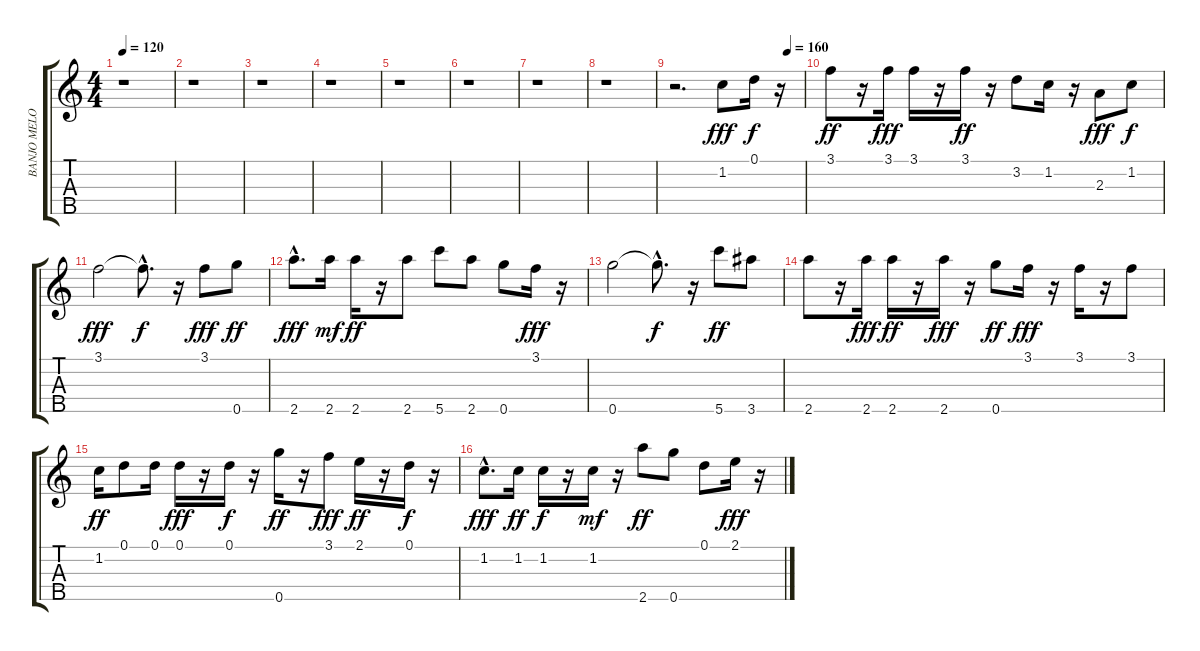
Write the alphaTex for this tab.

\track ("BANJO MELODY" "BANJO MELO") {instrument banjo}
\staff {score tabs}
\tuning (D4 B3 G3 D3 G4) {hide}
\displaytranspose 12
\ts (4 4)
\tempo 120
\clef g2
\ks c
r.1{dy ff} |
r.1 |
r.1 |
r.1 |
r.1 |
r.1 |
r.1 |
r.1 |
\tempo (160 0.875)
r.2{d} 1.2.8{dy fff} 0.1.16{dy f} r.16 |
3.1.8{dy ff} r.16 3.1.16{dy fff} 3.1.16 r.16 3.1.16{dy ff} r.16 3.2.8 1.2.16 r.16 2.3.8{dy fff} 1.2.8{dy f} |
3.1.2{dy fff} 3.1{hac t}.8{d dy f} r.16 3.1.8{dy fff} 0.5.8{dy ff} |
2.5{hac}.8{d dy fff} 2.5.16{dy mf} 2.5.16{dy ff} r.16 2.5.8 5.5.8 2.5.8 0.5.8 3.1.16{dy fff} r.16 |
0.5.2 0.5{hac t}.8{d dy f} r.16 5.5.8{dy ff} 3.5.8 |
2.5.8 r.16 2.5.16{dy fff} 2.5.16{dy ff} r.16 2.5.16{dy fff} r.16 0.5.8{dy ff} 3.1.16{dy fff} r.16 3.1.16 r.16 3.1.8 |
1.2.16{dy ff} 0.1.8 0.1.16 0.1.16{dy fff} r.16 0.1.16{dy f} r.16 0.5.16{dy ff} r.16 3.1.8{dy fff} 2.1.16{dy ff} r.16 0.1.16{dy f} r.16 |
1.2{hac}.8{d dy fff} 1.2.16{dy ff} 1.2.16{dy f} r.16 1.2.16{dy mf} r.16 2.5.8{dy ff} 0.5.8 0.1.8 2.1.16{dy fff} r.16
